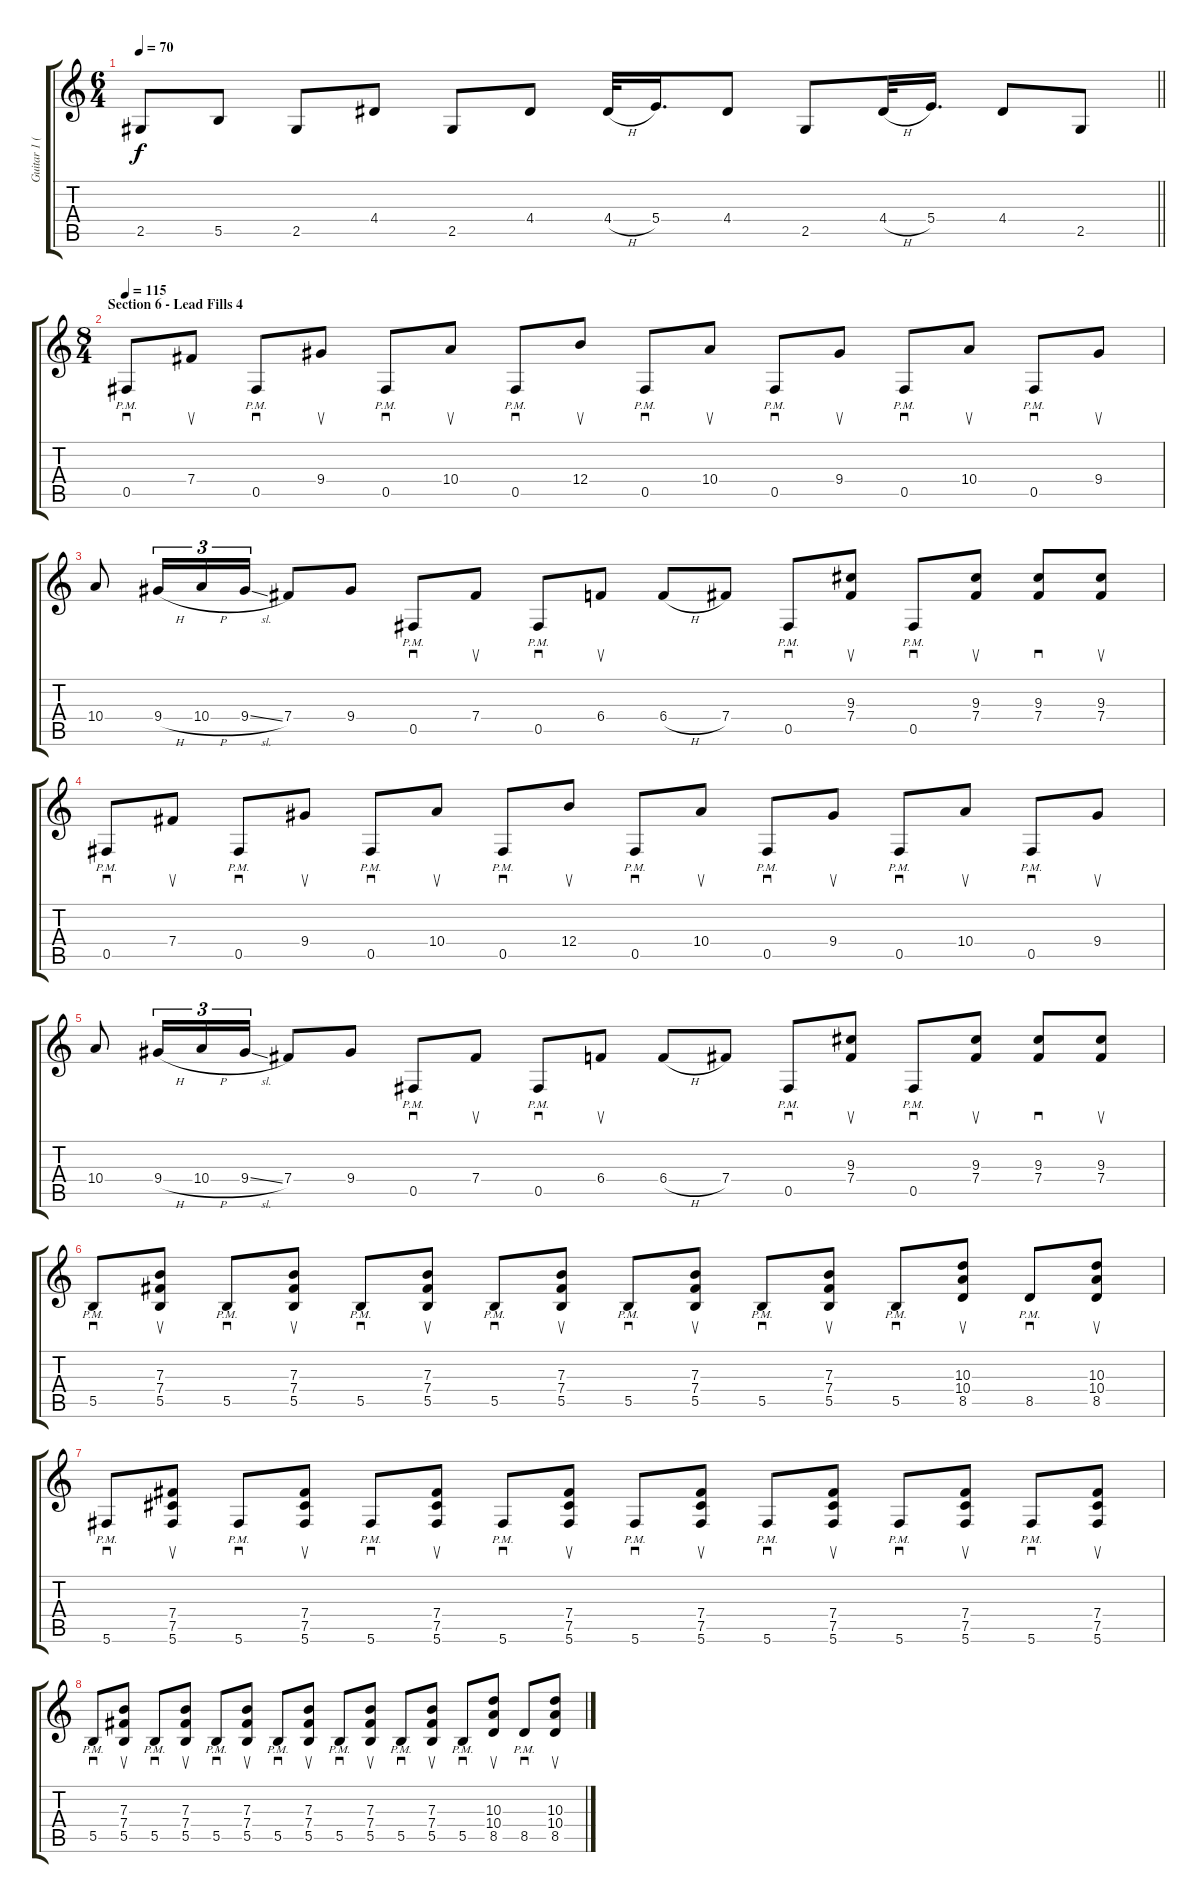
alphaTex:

\track ("Guitar 1 (Distortion)" "Guitar 1 (") {instrument distortionguitar}
\staff {score tabs}
\tuning (Db4 Ab3 E3 B2 Gb2 Db2) {hide}
\ts (6 4)
\tempo 70
\clef g2
\barLineRight lightlight
\ks c
2.5.8{dy f} 5.5.8 2.5.8 4.4.8 2.5.8 4.4.8 4.4{h}.32 5.4.16{d} 4.4.8 2.5.8 4.4{h}.32 5.4.16{d} 4.4.8 2.5.8 |
\ts (8 4)
\section ("" "Section 6 - Lead Fills 4")
\tempo 115
0.5{pm}.8{sd} 7.4.8{su} 0.5{pm}.8{sd} 9.4.8{su} 0.5{pm}.8{sd} 10.4.8{su} 0.5{pm}.8{sd} 12.4.8{su} 0.5{pm}.8{sd} 10.4.8{su} 0.5{pm}.8{sd} 9.4.8{su} 0.5{pm}.8{sd} 10.4.8{su} 0.5{pm}.8{sd} 9.4.8{su} |
10.4.8 9.4{h}.16{tu (3 2)} 10.4{h}.16{tu (3 2)} 9.4{sl}.16{tu (3 2)} 7.4.8 9.4.8 0.5{pm}.8{sd} 7.4.8{su} 0.5{pm}.8{sd} 6.4.8{su} 6.4{h}.8 7.4.8 0.5{pm}.8{sd} (9.3 7.4).8{su} 0.5{pm}.8{sd} (9.3 7.4).8{su} (9.3 7.4).8{sd} (9.3 7.4).8{su} |
0.5{pm}.8{sd} 7.4.8{su} 0.5{pm}.8{sd} 9.4.8{su} 0.5{pm}.8{sd} 10.4.8{su} 0.5{pm}.8{sd} 12.4.8{su} 0.5{pm}.8{sd} 10.4.8{su} 0.5{pm}.8{sd} 9.4.8{su} 0.5{pm}.8{sd} 10.4.8{su} 0.5{pm}.8{sd} 9.4.8{su} |
10.4.8 9.4{h}.16{tu (3 2)} 10.4{h}.16{tu (3 2)} 9.4{sl}.16{tu (3 2)} 7.4.8 9.4.8 0.5{pm}.8{sd} 7.4.8{su} 0.5{pm}.8{sd} 6.4.8{su} 6.4{h}.8 7.4.8 0.5{pm}.8{sd} (9.3 7.4).8{su} 0.5{pm}.8{sd} (9.3 7.4).8{su} (9.3 7.4).8{sd} (9.3 7.4).8{su} |
5.5{pm}.8{sd} (7.3 7.4 5.5).8{su} 5.5{pm}.8{sd} (7.3 7.4 5.5).8{su} 5.5{pm}.8{sd} (7.3 7.4 5.5).8{su} 5.5{pm}.8{sd} (7.3 7.4 5.5).8{su} 5.5{pm}.8{sd} (7.3 7.4 5.5).8{su} 5.5{pm}.8{sd} (7.3 7.4 5.5).8{su} 5.5{pm}.8{sd} (10.3 10.4 8.5).8{su} 8.5{pm}.8{sd} (10.3 10.4 8.5).8{su} |
5.6{pm}.8{sd} (7.4 7.5 5.6).8{su} 5.6{pm}.8{sd} (7.4 7.5 5.6).8{su} 5.6{pm}.8{sd} (7.4 7.5 5.6).8{su} 5.6{pm}.8{sd} (7.4 7.5 5.6).8{su} 5.6{pm}.8{sd} (7.4 7.5 5.6).8{su} 5.6{pm}.8{sd} (7.4 7.5 5.6).8{su} 5.6{pm}.8{sd} (7.4 7.5 5.6).8{su} 5.6{pm}.8{sd} (7.4 7.5 5.6).8{su} |
5.5{pm}.8{sd} (7.3 7.4 5.5).8{su} 5.5{pm}.8{sd} (7.3 7.4 5.5).8{su} 5.5{pm}.8{sd} (7.3 7.4 5.5).8{su} 5.5{pm}.8{sd} (7.3 7.4 5.5).8{su} 5.5{pm}.8{sd} (7.3 7.4 5.5).8{su} 5.5{pm}.8{sd} (7.3 7.4 5.5).8{su} 5.5{pm}.8{sd} (10.3 10.4 8.5).8{su} 8.5{pm}.8{sd} (10.3 10.4 8.5).8{su}
